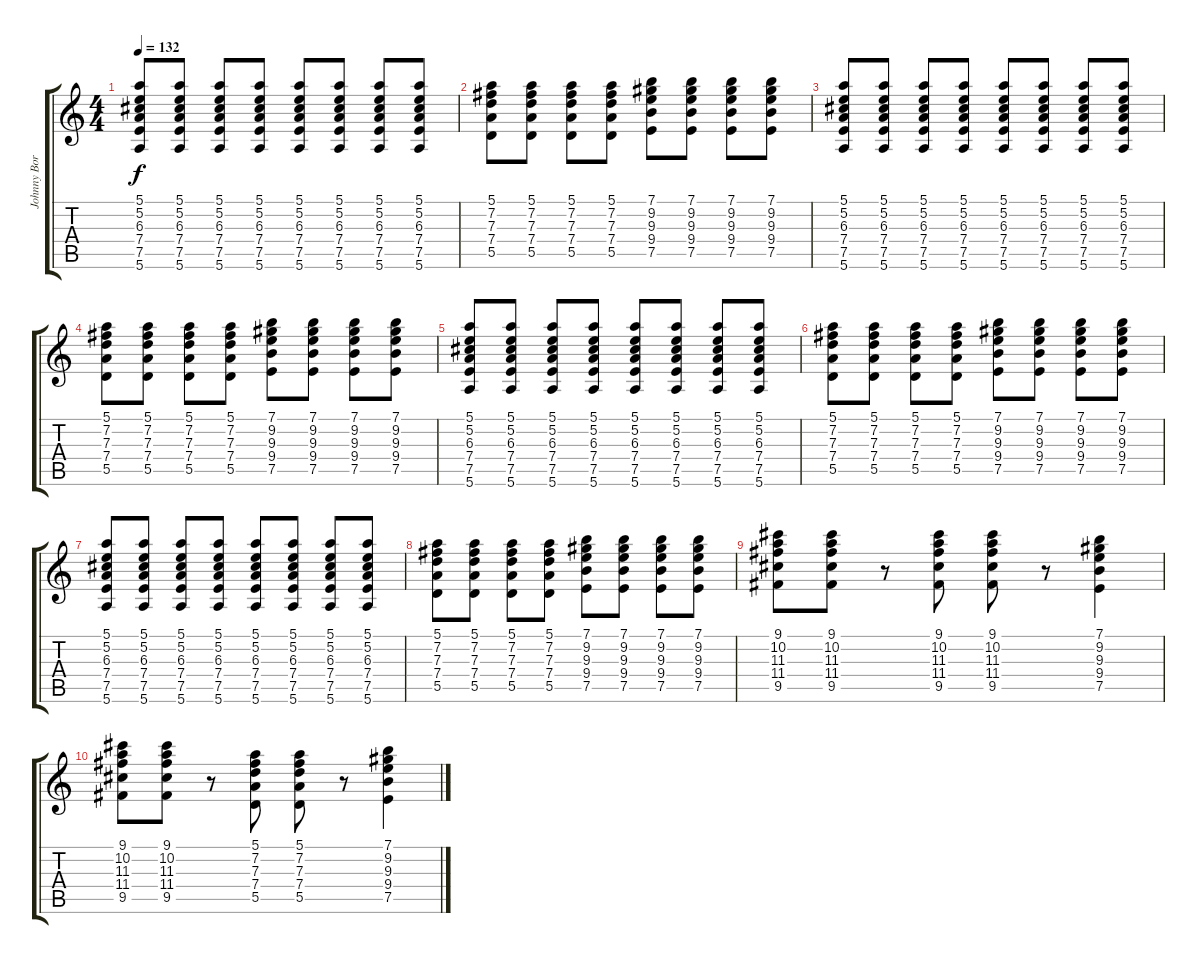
\track ("Johnny Borrell" "Johnny Bor") {instrument electricguitarclean}
\staff {score tabs}
\tuning (E4 B3 G3 D3 A2 E2) {hide}
\ts (4 4)
\tempo 132
\clef g2
\ks c
(5.1 5.2 6.3 7.4 7.5 5.6).8{dy f} (5.1 5.2 6.3 7.4 7.5 5.6).8 (5.1 5.2 6.3 7.4 7.5 5.6).8 (5.1 5.2 6.3 7.4 7.5 5.6).8 (5.1 5.2 6.3 7.4 7.5 5.6).8 (5.1 5.2 6.3 7.4 7.5 5.6).8 (5.1 5.2 6.3 7.4 7.5 5.6).8 (5.1 5.2 6.3 7.4 7.5 5.6).8 |
(5.1 7.2 7.3 7.4 5.5).8 (5.1 7.2 7.3 7.4 5.5).8 (5.1 7.2 7.3 7.4 5.5).8 (5.1 7.2 7.3 7.4 5.5).8 (7.1 9.2 9.3 9.4 7.5).8 (7.1 9.2 9.3 9.4 7.5).8 (7.1 9.2 9.3 9.4 7.5).8 (7.1 9.2 9.3 9.4 7.5).8 |
(5.1 5.2 6.3 7.4 7.5 5.6).8 (5.1 5.2 6.3 7.4 7.5 5.6).8 (5.1 5.2 6.3 7.4 7.5 5.6).8 (5.1 5.2 6.3 7.4 7.5 5.6).8 (5.1 5.2 6.3 7.4 7.5 5.6).8 (5.1 5.2 6.3 7.4 7.5 5.6).8 (5.1 5.2 6.3 7.4 7.5 5.6).8 (5.1 5.2 6.3 7.4 7.5 5.6).8 |
(5.1 7.2 7.3 7.4 5.5).8 (5.1 7.2 7.3 7.4 5.5).8 (5.1 7.2 7.3 7.4 5.5).8 (5.1 7.2 7.3 7.4 5.5).8 (7.1 9.2 9.3 9.4 7.5).8 (7.1 9.2 9.3 9.4 7.5).8 (7.1 9.2 9.3 9.4 7.5).8 (7.1 9.2 9.3 9.4 7.5).8 |
(5.1 5.2 6.3 7.4 7.5 5.6).8 (5.1 5.2 6.3 7.4 7.5 5.6).8 (5.1 5.2 6.3 7.4 7.5 5.6).8 (5.1 5.2 6.3 7.4 7.5 5.6).8 (5.1 5.2 6.3 7.4 7.5 5.6).8 (5.1 5.2 6.3 7.4 7.5 5.6).8 (5.1 5.2 6.3 7.4 7.5 5.6).8 (5.1 5.2 6.3 7.4 7.5 5.6).8 |
(5.1 7.2 7.3 7.4 5.5).8 (5.1 7.2 7.3 7.4 5.5).8 (5.1 7.2 7.3 7.4 5.5).8 (5.1 7.2 7.3 7.4 5.5).8 (7.1 9.2 9.3 9.4 7.5).8 (7.1 9.2 9.3 9.4 7.5).8 (7.1 9.2 9.3 9.4 7.5).8 (7.1 9.2 9.3 9.4 7.5).8 |
(5.1 5.2 6.3 7.4 7.5 5.6).8 (5.1 5.2 6.3 7.4 7.5 5.6).8 (5.1 5.2 6.3 7.4 7.5 5.6).8 (5.1 5.2 6.3 7.4 7.5 5.6).8 (5.1 5.2 6.3 7.4 7.5 5.6).8 (5.1 5.2 6.3 7.4 7.5 5.6).8 (5.1 5.2 6.3 7.4 7.5 5.6).8 (5.1 5.2 6.3 7.4 7.5 5.6).8 |
(5.1 7.2 7.3 7.4 5.5).8 (5.1 7.2 7.3 7.4 5.5).8 (5.1 7.2 7.3 7.4 5.5).8 (5.1 7.2 7.3 7.4 5.5).8 (7.1 9.2 9.3 9.4 7.5).8 (7.1 9.2 9.3 9.4 7.5).8 (7.1 9.2 9.3 9.4 7.5).8 (7.1 9.2 9.3 9.4 7.5).8 |
(9.1 10.2 11.3 11.4 9.5).8 (9.1 10.2 11.3 11.4 9.5).8 r.8 (9.1 10.2 11.3 11.4 9.5).8 (9.1 10.2 11.3 11.4 9.5).8 r.8 (7.1 9.2 9.3 9.4 7.5).4 |
(9.1 10.2 11.3 11.4 9.5).8 (9.1 10.2 11.3 11.4 9.5).8 r.8 (5.1 7.2 7.3 7.4 5.5).8 (5.1 7.2 7.3 7.4 5.5).8 r.8 (7.1 9.2 9.3 9.4 7.5).4
